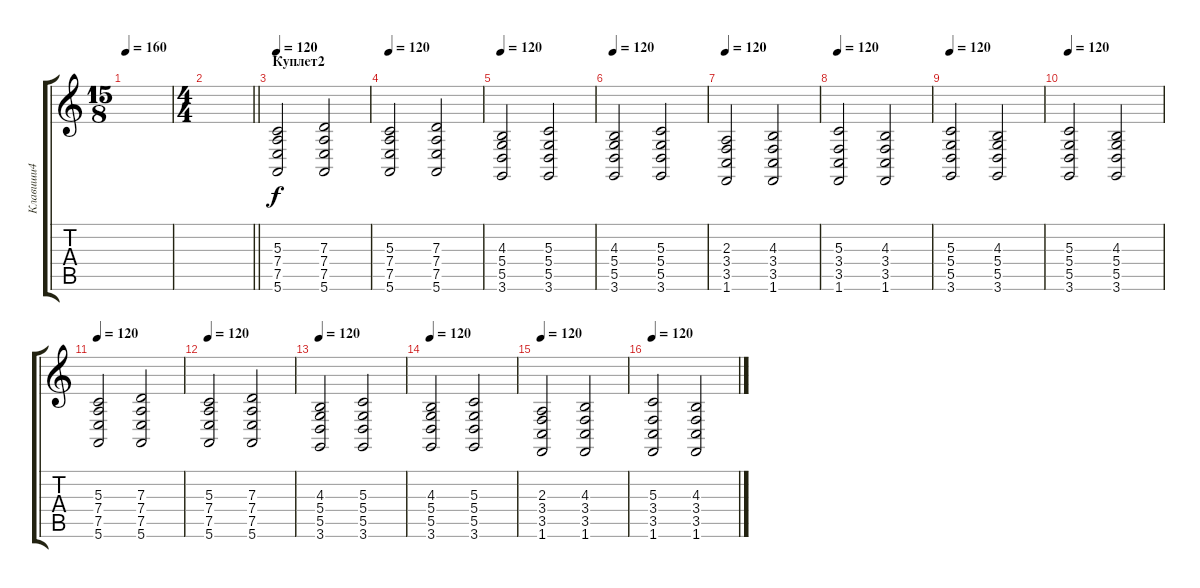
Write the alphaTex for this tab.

\track ("Клавиши4" "Клавиши4") {instrument synthstrings1}
\staff {score tabs}
\tuning (E4 B3 G3 D3 A2 E2) {hide}
\ts (15 8)
\tempo 160
\clef g2
\ks c
|
\ts (4 4)
\barLineRight lightlight
|
\section ("" "Куплет2")
\tempo 120
(5.3 7.4 7.5 5.6).2 (7.3 7.4 7.5 5.6).2 |
\tempo 120
(5.3 7.4 7.5 5.6).2 (7.3 7.4 7.5 5.6).2 |
\tempo 120
(4.3 5.4 5.5 3.6).2 (5.3 5.4 5.5 3.6).2 |
\tempo 120
(4.3 5.4 5.5 3.6).2 (5.3 5.4 5.5 3.6).2 |
\tempo 120
(2.3 3.4 3.5 1.6).2 (4.3 3.4 3.5 1.6).2 |
\tempo 120
(5.3 3.4 3.5 1.6).2 (4.3 3.4 3.5 1.6).2 |
\tempo 120
(5.3 5.4 5.5 3.6).2 (4.3 5.4 5.5 3.6).2 |
\tempo 120
(5.3 5.4 5.5 3.6).2 (4.3 5.4 5.5 3.6).2 |
\tempo 120
(5.3 7.4 7.5 5.6).2 (7.3 7.4 7.5 5.6).2 |
\tempo 120
(5.3 7.4 7.5 5.6).2 (7.3 7.4 7.5 5.6).2 |
\tempo 120
(4.3 5.4 5.5 3.6).2 (5.3 5.4 5.5 3.6).2 |
\tempo 120
(4.3 5.4 5.5 3.6).2 (5.3 5.4 5.5 3.6).2 |
\tempo 120
(2.3 3.4 3.5 1.6).2 (4.3 3.4 3.5 1.6).2 |
\tempo 120
(5.3 3.4 3.5 1.6).2 (4.3 3.4 3.5 1.6).2
